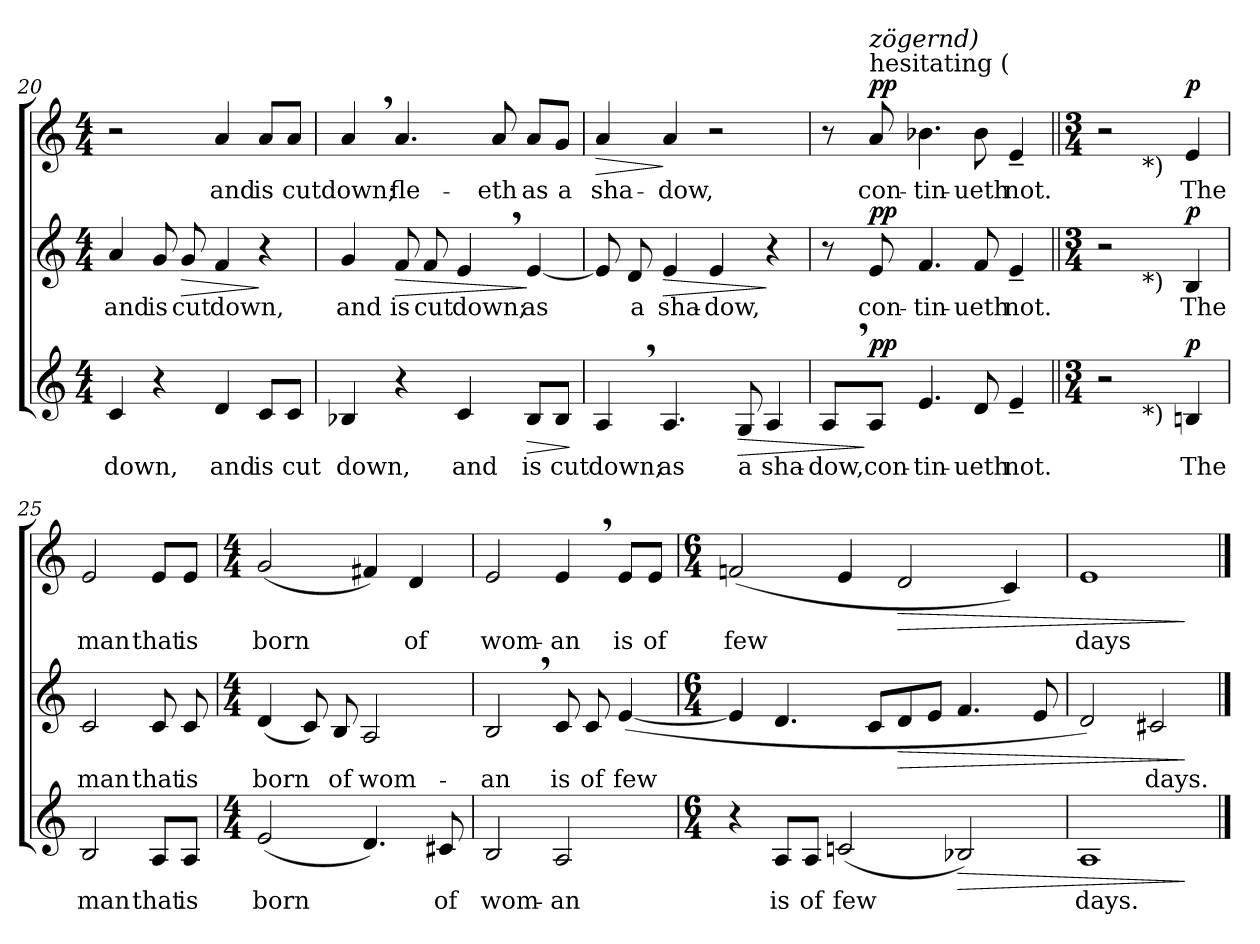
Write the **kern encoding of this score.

**kern	**text	**dynam	**kern	**text	**dynam	**kern	**text	**dynam
*part3	*part3	*part3	*part2	*part2	*part2	*part1	*part1	*part1
*staff3	*staff3	*staff3	*staff2	*staff2	*staff2	*staff1	*staff1	*staff1
*clefG2	*	*	*clefG2	*	*	*clefG2	*	*
*k[]	*	*	*k[]	*	*	*k[]	*	*
*C:	*	*	*C:	*	*	*C:	*	*
*M4/4	*	*	*M4/4	*	*	*M4/4	*	*
=20	=20	=20	=20	=20	=20	=20	=20	=20
!	!LO:LY:b	!	!	!LO:LY:b	!	!	!	!
4c/	down,	.	4a/	and	.	2r	.	.
!	!	!	!	!LO:LY:b	!	!	!	!
4r	.	.	8g/	is	.	.	.	.
!	!	!	!	!LO:LY:b	!LO:HP:b	!	!	!
.	.	.	8g/	cut	>	.	.	.
!	!LO:LY:b	!	!	!LO:LY:b	!	!	!LO:LY:b	!
4d/	and	.	4f/	down,	.	4a/	and	.
!	!LO:LY:b	!	!	!	!	!	!LO:LY:b	!
8c/L	is	.	4r	.	]	8a/L	is	.
!	!LO:LY:b	!	!	!	!	!	!LO:LY:b	!
8c/J	cut	.	.	.	.	8a/J	cut	.
=21	=21	=21	=21	=21	=21	=21	=21	=21
!	!LO:LY:b	!	!	!LO:LY:b	!	!	!LO:LY:b	!
4B-X/	down,	.	4g/	and	.	4a,>/	down;	.
!	!	!	!	!LO:LY:b	!LO:HP:b	!	!LO:LY:b	!
4r	.	.	8f/	is	>	4.a/	fle-	.
!	!	!	!	!LO:LY:b	!	!	!	!
.	.	.	8f/	cut	.	.	.	.
!	!LO:LY:b	!	!	!LO:LY:b	!	!	!	!
4c/	and	.	4e,>/	down;	.	.	.	.
!	!	!	!	!	!	!	!LO:LY:b	!
.	.	.	.	.	.	8a/	-eth	.
!	!LO:LY:b	!LO:HP:b	!	!LO:LY:b	!	!	!LO:LY:b	!
8B-/L	is	>	[4e/	as	]	8a/L	as	.
!	!LO:LY:b	!	!	!	!	!	!LO:LY:b	!
8B-/J	cut	.	.	.	.	8g/J	a	.
.	.	]	.	.	.	.	.	.
=22	=22	=22	=22	=22	=22	=22	=22	=22
!	!LO:LY:b	!	!	!	!	!	!LO:LY:b	!LO:HP:b
4A,>/	down;	.	8e/]	.	.	4a/	sha-	>
!	!	!	!	!LO:LY:b	!	!	!	!
.	.	.	8d/	a	.	.	.	.
!	!LO:LY:b	!	!	!LO:LY:b	!LO:HP:b	!	!LO:LY:b	!
4.A/	as	.	4e/	sha-	>	4a/	-dow,	]
!	!	!	!	!LO:LY:b	!	!	!	!
.	.	.	4e/	-dow,	.	2r	.	.
!	!LO:LY:b	!LO:HP:b	!	!	!	!	!	!
8G/	a	>	.	.	.	.	.	.
!	!LO:LY:b	!	!	!	!	!	!	!
4A/	sha-	.	4r	.	]	.	.	.
!!LO:PB:g=z
=23	=23	=23	=23	=23	=23	=23	=23	=23
!	!LO:LY:b	!	!	!	!	!	!	!
8A,>/L	-dow,	.	8r	.	.	8r	.	.
!	!	!	!	!	!	!LO:TX:a:t=hesitating (	!	!
!	!	!	!	!	!	!LO:TX:a:i:t=zögernd)	!	!
!	!LO:LY:b	!LO:DY:n=1:a	!	!LO:LY:b	!LO:DY:a	!	!LO:LY:b	!LO:DY:a
8A/J	con-	] pp	8e/	con-	pp	8a/	con-	pp
!	!LO:LY:b	!	!	!LO:LY:b	!	!	!LO:LY:b	!
4.e/	-tin-	.	4.f/	-tin-	.	4.b-X\	-tin-	.
!	!LO:LY:b	!	!	!LO:LY:b	!	!	!LO:LY:b	!
8d/	-ueth	.	8f/	-ueth	.	8b-\	-ueth	.
!	!LO:LY:b	!	!	!LO:LY:b	!	!	!LO:LY:b	!
4e~</	not.	.	4e~</	not.	.	4e~</	not.	.
=24||	=24||	=24||	=24||	=24||	=24||	=24||	=24||	=24||
*M3/4	*	*	*M3/4	*	*	*M3/4	*	*
!	!	!	!	!	!	!LO:TX:a:B:t=Tempo I	!	!
*^	*	*	*^	*	*	*^	*	*
2r	4ryy	.	.	2r	4ryy	.	.	2r	4ryy	.	.
!	!	!	!	!	!	!	!	!	!LO:TX:b:t=*)	!	!
!	!	!	!	!	!LO:TX:b:t=*)	!	!	!	!	!	!
!	!LO:TX:b:t=*)	!	!	!	!	!	!	!	!	!	!
.	2ryy	.	.	.	2ryy	.	.	.	2ryy	.	.
!	!	!LO:LY:b	!LO:DY:a	!	!	!LO:LY:b	!LO:DY:a	!	!	!LO:LY:b	!LO:DY:a
4Bn/	.	The	p	4B/	.	The	p	4e/	.	The	p
=25	=25	=25	=25	=25	=25	=25	=25	=25	=25	=25	=25
!	!	!LO:LY:b	!	!	!	!LO:LY:b	!	!	!	!LO:LY:b	!
*v	*v	*	*	*	*	*	*	*v	*v	*	*
*	*	*	*v	*v	*	*	*	*	*
2B/	man	.	2c/	man	.	2e/	man	.
!	!LO:LY:b	!	!	!LO:LY:b	!	!	!LO:LY:b	!
8A/L	that	.	8c/	that	.	8e/L	that	.
!	!LO:LY:b	!	!	!LO:LY:b	!	!	!LO:LY:b	!
8A/J	is	.	8c/	is	.	8e/J	is	.
=26	=26	=26	=26	=26	=26	=26	=26	=26
*M4/4	*	*	*M4/4	*	*	*M4/4	*	*
!	!LO:LY:b	!	!	!LO:LY:b	!	!	!LO:LY:b	!
(<2e/	born	.	(<4d/	born	.	(<2g/	born	.
.	.	.	8c/)	.	.	.	.	.
!	!	!	!	!LO:LY:b	!	!	!	!
.	.	.	8B/	of	.	.	.	.
!	!	!	!	!LO:LY:b	!	!	!	!
4.d/)	.	.	2A/	wom-	.	4f#X/)	.	.
!	!	!	!	!	!	!	!LO:LY:b	!
.	.	.	.	.	.	4d/	of	.
!	!LO:LY:b	!	!	!	!	!	!	!
8c#X/	of	.	.	.	.	.	.	.
!!LO:LB:g=z
=27	=27	=27	=27	=27	=27	=27	=27	=27
!	!LO:LY:b	!	!	!LO:LY:b	!	!	!LO:LY:b	!
2B/	wom-	.	2B,>/	-an	.	2e/	wom-	.
!	!LO:LY:b	!	!	!LO:LY:b	!	!	!LO:LY:b	!
2A/	-an	.	8c/	is	.	4e,>/	-an	.
!	!	!	!	!LO:LY:b	!	!	!	!
.	.	.	8c/	of	.	.	.	.
!	!	!	!	!LO:LY:b	!	!	!LO:LY:b	!
.	.	.	(<[4e/	few	.	8e/L	is	.
!	!	!	!	!	!	!	!LO:LY:b	!
.	.	.	.	.	.	8e/J	of	.
=28	=28	=28	=28	=28	=28	=28	=28	=28
*M6/4	*	*	*M6/4	*	*	*M6/4	*	*
!	!	!	!	!	!	!	!LO:LY:b	!
4r	.	.	4e/]	.	.	(<2fn/	few	.
!	!LO:LY:b	!	!	!	!	!	!	!
8A/L	is	.	4.d/	.	.	.	.	.
!	!LO:LY:b	!	!	!	!	!	!	!
8A/J	of	.	.	.	.	.	.	.
!	!LO:LY:b	!	!	!	!	!	!	!
(<2cn/	few	.	.	.	.	4e/	.	.
.	.	.	8c/L	.	.	.	.	.
!	!	!	!	!	!LO:HP:b	!	!	!LO:HP:b
.	.	.	8d/	.	>	2d/	.	>
.	.	.	8e/J	.	.	.	.	.
!	!	!LO:HP:b	!	!	!	!	!	!
2B-X/)	.	>	4.f/	.	.	.	.	.
.	.	.	.	.	.	4c/)	.	.
.	.	.	8e/	.	.	.	.	.
=29	=29	=29	=29	=29	=29	=29	=29	=29
!	!LO:LY:b	!	!	!	!	!	!LO:LY:b	!
1A	days.	.	2d/)	.	.	1e	days	.
!	!	!	!	!LO:LY:b	!	!	!	!
.	.	.	2c#X/	days.	.	.	.	.
.	.	]	.	.	]	.	.	]
==	==	==	==	==	==	==	==	==
*-	*-	*-	*-	*-	*-	*-	*-	*-
